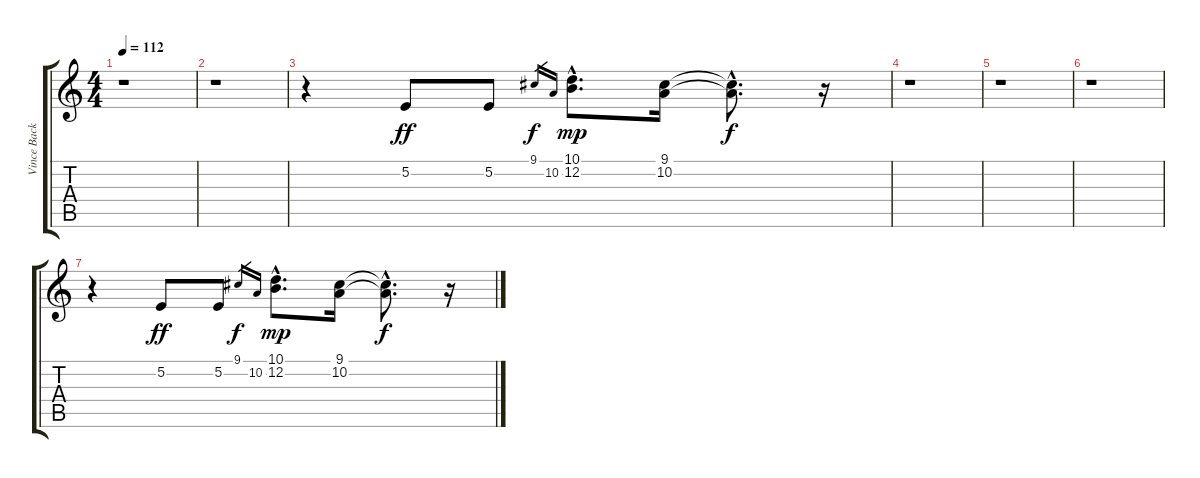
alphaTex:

\track ("Vince Background" "Vince Back") {instrument harmonica}
\staff {score tabs}
\tuning (E4 B3 G3 D3 A2 E2) {hide}
\ts (4 4)
\tempo 112
\clef g2
\ks c
r.1{dy f} |
r.1 |
r.4 5.2.8{dy ff volume 6} 5.2.8 9.1.16{gr dy f} 10.2.16{gr} (10.1{hac} 12.2{hac}).8{d dy mp} (9.1 10.2).16 (9.1{hac t} 10.2{hac t}).8{d dy f} r.16 |
r.1 |
r.1 |
r.1 |
r.4 5.2.8{dy ff volume 2} 5.2.8 9.1.16{gr dy f} 10.2.16{gr} (10.1{hac} 12.2{hac}).8{d dy mp} (9.1 10.2).16 (9.1{hac t} 10.2{hac t}).8{d dy f} r.16
